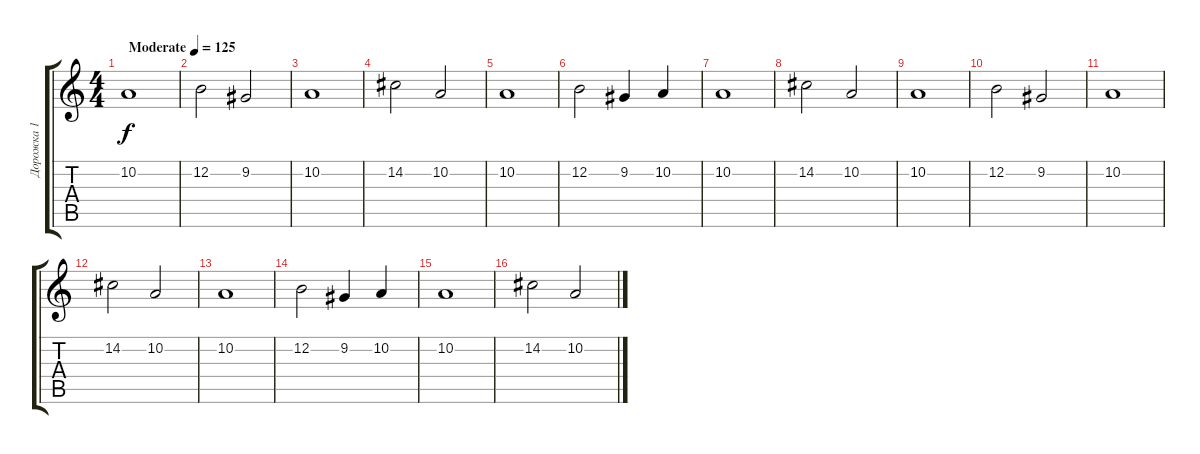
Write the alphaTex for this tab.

\track ("Дорожка 1" "Дорожка 1") {instrument violin}
\staff {score tabs}
\tuning (E4 B3 G3 D3 A2 E2) {hide}
\ts (4 4)
\tempo (125 "Moderate")
\clef g2
\ks c
10.2.1{dy f instrument violin} |
12.2.2 9.2.2 |
10.2.1 |
14.2.2 10.2.2 |
10.2.1 |
12.2.2 9.2.4 10.2.4 |
10.2.1 |
14.2.2 10.2.2 |
10.2.1 |
12.2.2 9.2.2 |
10.2.1 |
14.2.2 10.2.2 |
10.2.1 |
12.2.2 9.2.4 10.2.4 |
10.2.1 |
14.2.2 10.2.2
